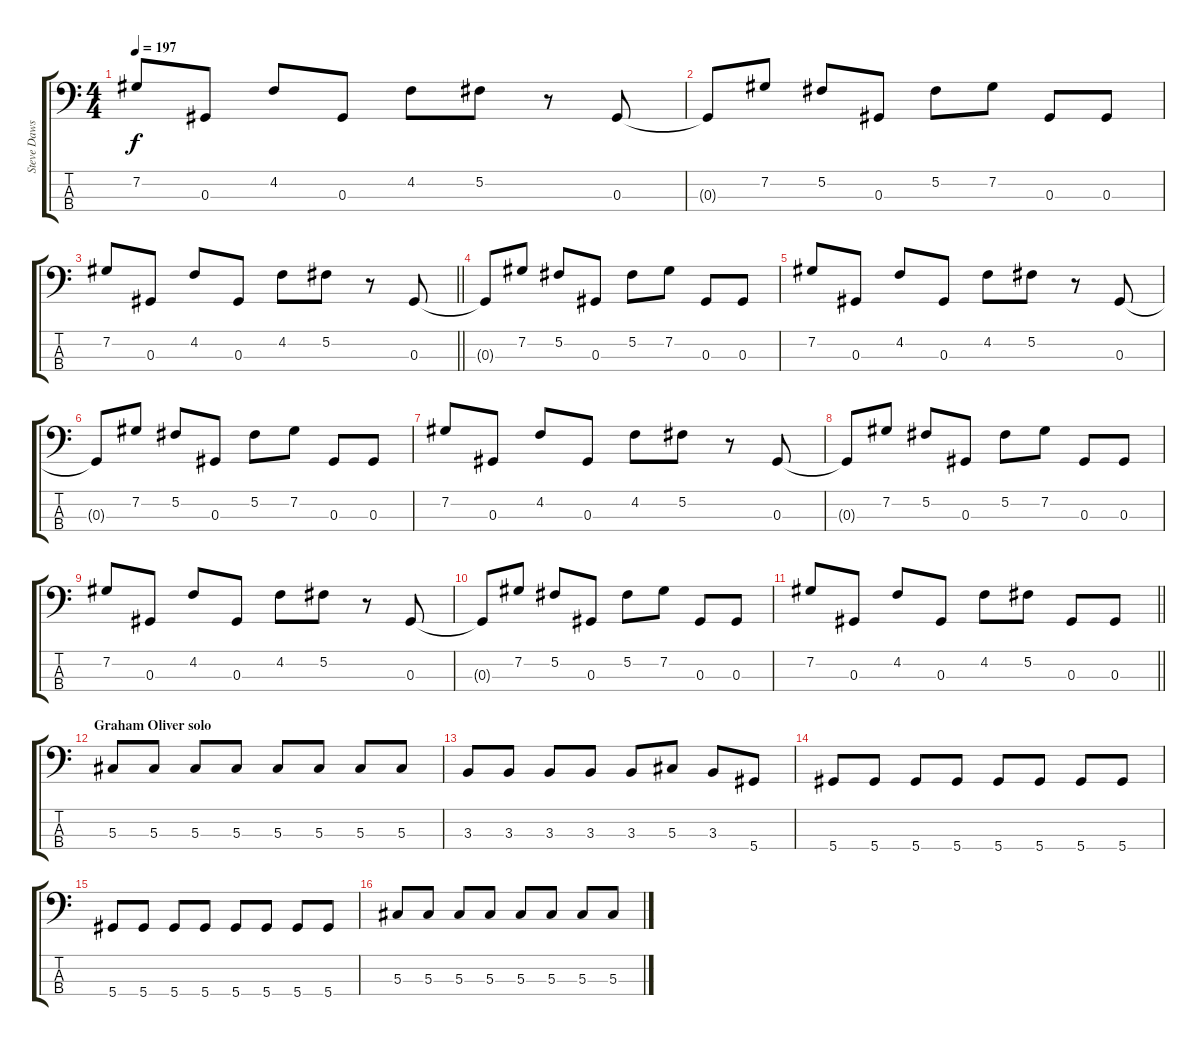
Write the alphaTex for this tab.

\track ("Steve Dawson" "Steve Daws") {instrument electricbassfinger}
\staff {score tabs}
\tuning (Gb2 Db2 Ab1 Eb1) {hide}
\ts (4 4)
\tempo 197
\clef f4
\ks c
7.2.8{dy f} 0.3.8 4.2.8 0.3.8 4.2.8 5.2.8 r.8 0.3.8 |
0.3{t}.8 7.2.8 5.2.8 0.3.8 5.2.8 7.2.8 0.3.8 0.3.8 |
\barLineRight lightlight
7.2.8 0.3.8 4.2.8 0.3.8 4.2.8 5.2.8 r.8 0.3.8 |
0.3{t}.8 7.2.8 5.2.8 0.3.8 5.2.8 7.2.8 0.3.8 0.3.8 |
7.2.8 0.3.8 4.2.8 0.3.8 4.2.8 5.2.8 r.8 0.3.8 |
0.3{t}.8 7.2.8 5.2.8 0.3.8 5.2.8 7.2.8 0.3.8 0.3.8 |
7.2.8 0.3.8 4.2.8 0.3.8 4.2.8 5.2.8 r.8 0.3.8 |
0.3{t}.8 7.2.8 5.2.8 0.3.8 5.2.8 7.2.8 0.3.8 0.3.8 |
7.2.8 0.3.8 4.2.8 0.3.8 4.2.8 5.2.8 r.8 0.3.8 |
0.3{t}.8 7.2.8 5.2.8 0.3.8 5.2.8 7.2.8 0.3.8 0.3.8 |
\barLineRight lightlight
7.2.8 0.3.8 4.2.8 0.3.8 4.2.8 5.2.8 0.3.8 0.3.8 |
\section ("" "Graham Oliver solo")
5.3.8 5.3.8 5.3.8 5.3.8 5.3.8 5.3.8 5.3.8 5.3.8 |
3.3.8 3.3.8 3.3.8 3.3.8 3.3.8 5.3.8 3.3.8 5.4.8 |
5.4.8 5.4.8 5.4.8 5.4.8 5.4.8 5.4.8 5.4.8 5.4.8 |
5.4.8 5.4.8 5.4.8 5.4.8 5.4.8 5.4.8 5.4.8 5.4.8 |
5.3.8 5.3.8 5.3.8 5.3.8 5.3.8 5.3.8 5.3.8 5.3.8
